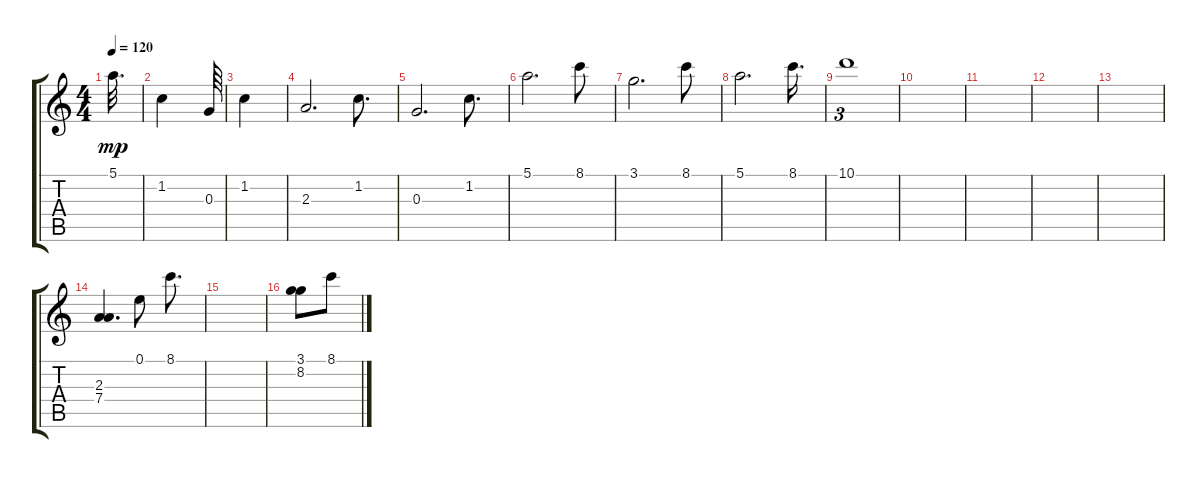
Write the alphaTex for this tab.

\track "" {instrument slapbass1}
\staff {score tabs}
\tuning (E4 B3 G3 D3 A2 E2) {hide}
\ts (4 4)
\tempo 120
\clef g2
\ks c
5.1.32{d dy mp} |
1.2.4 0.3.64 |
1.2.4 |
2.3.2{d} 1.2.8{d} |
0.3.2{d} 1.2.8{d} |
5.1.2{d} 8.1.8 |
3.1.2{d} 8.1.8 |
5.1.2{d} 8.1.16{d} |
10.1.1{tu (3 2)} |
|
|
|
|
(2.3 7.4).4{d} 0.1.8 8.1.8{d} |
|
(3.1 8.2).8 8.1.8
